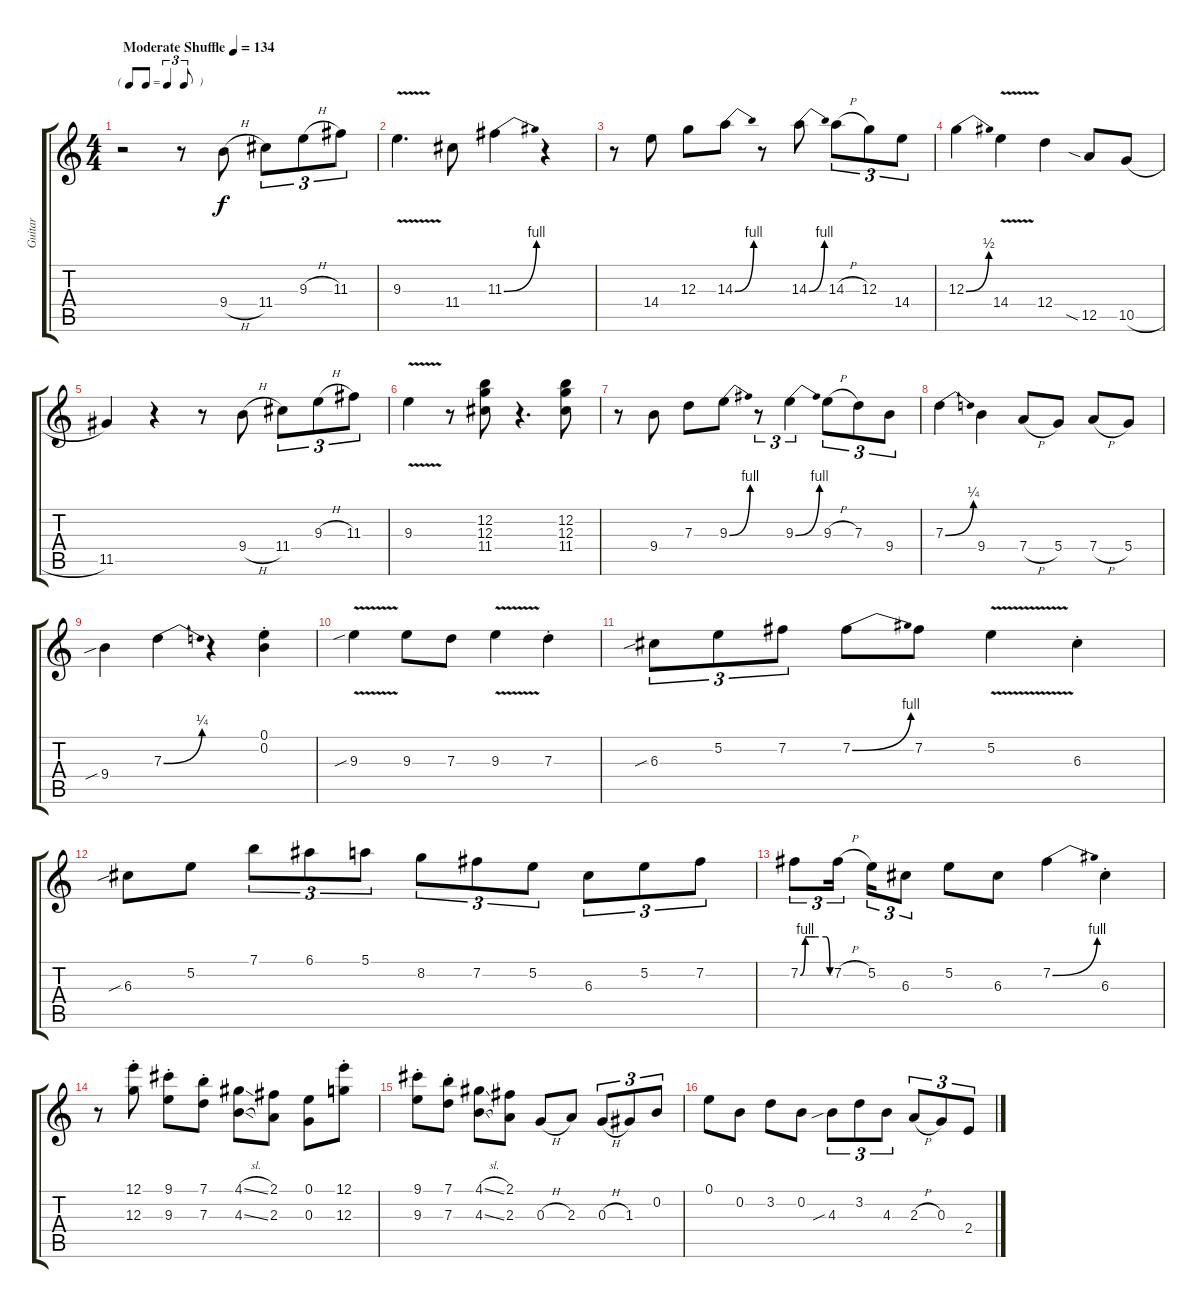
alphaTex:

\track ("Guitar" "Guitar") {instrument overdrivenguitar}
\staff {score tabs}
\tuning (E4 B3 G3 D3 A2 E2) {hide}
\ts (4 4)
\tf triplet8th
\tempo (134 "Moderate Shuffle")
\clef g2
\ks c
r.2{dy f instrument overdrivenguitar} r.8 9.4{h}.8 11.4.8{tu (3 2)} 9.3{h}.8{tu (3 2)} 11.3.8{tu (3 2)} |
9.3{v}.4{d} 11.4.8 11.3{be (bend 0 0 60 4)}.4 r.4 |
r.8 14.4.8 12.3.8 14.3{be (bend 0 0 60 4)}.8 r.8 14.3{be (bend 0 0 60 4)}.8 14.3{h}.8{tu (3 2)} 12.3.8{tu (3 2)} 14.4.8{tu (3 2)} |
12.3{be (bend 0 0 60 2)}.4 14.4{v}.4 12.4.4 12.5{sia}.8 10.5{h}.8 |
11.5.4 r.4 r.8 9.4{h}.8 11.4.8{tu (3 2)} 9.3{h}.8{tu (3 2)} 11.3.8{tu (3 2)} |
9.3{v}.4 r.8 (12.2 12.3 11.4).8 r.4{d} (12.2 12.3 11.4).8 |
r.8 9.4.8 7.3.8 9.3{be (bend 0 0 60 4)}.8 r.8{tu (3 2)} 9.3{be (bend 0 0 60 4)}.4{tu (3 2)} 9.3{h}.8{tu (3 2)} 7.3.8{tu (3 2)} 9.4.8{tu (3 2)} |
7.3{be (bend 0 0 60 1)}.4 9.4.4 7.4{h}.8 5.4.8 7.4{h}.8 5.4.8 |
9.4{sib}.4 7.3{be (bend 0 0 60 1)}.4 r.4 (0.1{st} 0.2{st}).4 |
9.3{v sib}.4 9.3.8 7.3.8 9.3{v}.4 7.3{st}.4 |
6.3{sib}.8{tu (3 2)} 5.2.8{tu (3 2)} 7.2.8{tu (3 2)} 7.2{be (bend 0 0 60 4)}.8 7.2.8 5.2{v}.4 6.3{st}.4 |
6.3{sib}.8 5.2.8 7.1.8{tu (3 2)} 6.1.8{tu (3 2)} 5.1.8{tu (3 2)} 8.2.8{tu (3 2)} 7.2.8{tu (3 2)} 5.2.8{tu (3 2)} 6.3.8{tu (3 2)} 5.2.8{tu (3 2)} 7.2.8{tu (3 2)} |
7.2{be (custom 0 0 10 4 20 4 30 4 52 4 60 0)}.8{tu (3 2)} 7.2{h}.16{tu (3 2) beam splitsecondary} 5.2.16{tu (3 2)} 6.3.8{tu (3 2)} 5.2.8 6.3.8 7.2{be (bend 0 0 60 4)}.4 6.3{st}.4 |
r.8 (12.1{st} 12.3{st}).8 (9.1{st} 9.3{st}).8 (7.1{st} 7.3{st}).8 (4.1{sl} 4.3{sl}).8 (2.1 2.3).8 (0.1 0.3).8 (12.1{st} 12.3{st}).8 |
(9.1{st} 9.3{st}).8 (7.1{st} 7.3{st}).8 (4.1{sl} 4.3{sl}).8 (2.1 2.3).8 0.3{h}.8 2.3.8 0.3{h}.8{tu (3 2)} 1.3.8{tu (3 2)} 0.2.8{tu (3 2)} |
0.1.8 0.2.8 3.2.8 0.2.8 4.3{sib}.8{tu (3 2)} 3.2.8{tu (3 2)} 4.3.8{tu (3 2)} 2.3{h}.8{tu (3 2)} 0.3.8{tu (3 2)} 2.4.8{tu (3 2)}
